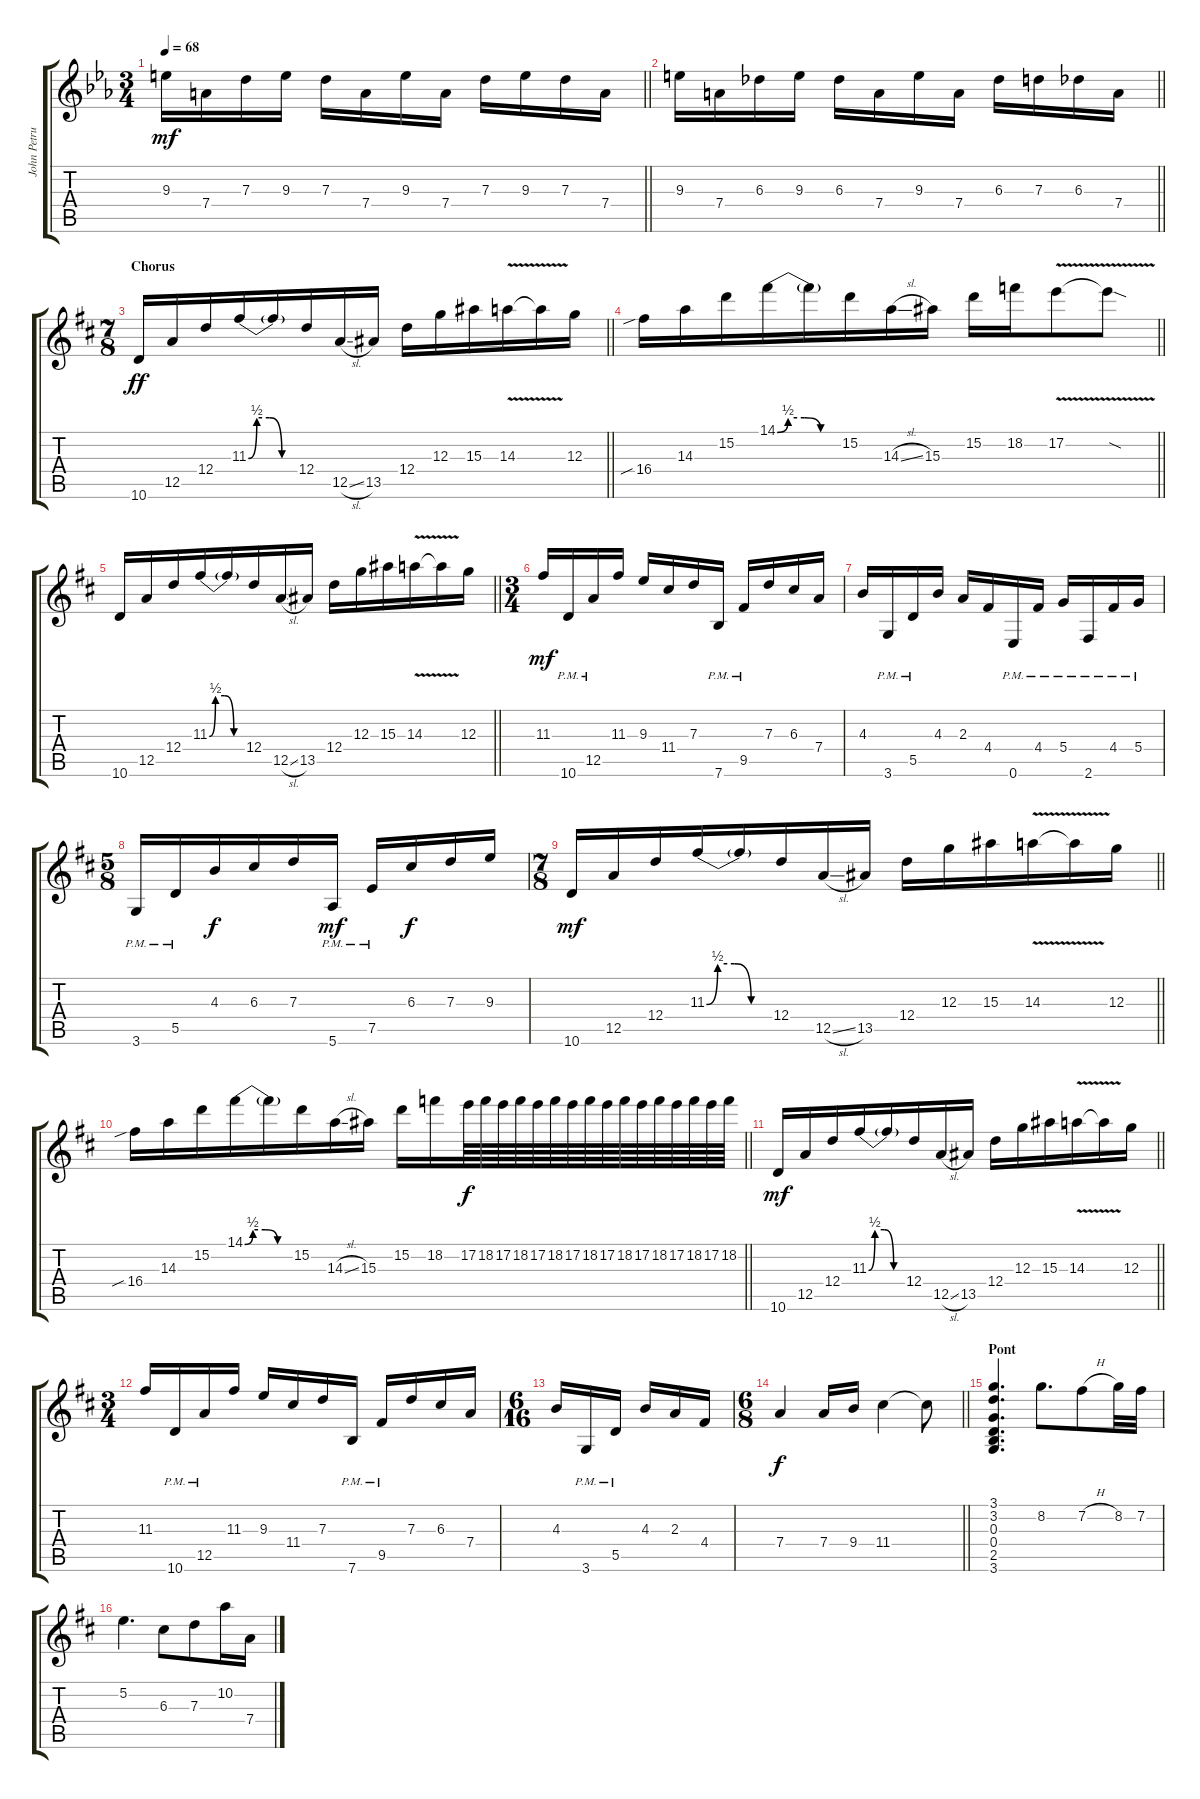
\track ("John Petrucci" "John Petru") {instrument distortionguitar}
\staff {score tabs}
\tuning (E4 B3 G3 D3 A2 E2) {hide}
\ts (3 4)
\tempo 68
\clef g2
\barLineRight lightlight
\ks eb
9.3.16{dy mf} 7.4.16 7.3.16 9.3.16 7.3.16 7.4.16 9.3.16 7.4.16 7.3.16 9.3.16 7.3.16 7.4.16 |
\barLineRight lightlight
9.3.16 7.4.16 6.3.16 9.3.16 6.3.16 7.4.16 9.3.16 7.4.16 6.3.16 7.3.16 6.3.16 7.4.16 |
\ts (7 8)
\section ("" "Chorus")
\barLineRight lightlight
\ks d
10.6.16{dy ff} 12.5.16 12.4.16 11.3{be (custom 0 0 10 2 25 2 40 0 60 0)}.16 11.3{t}.16 12.4.16 12.5{sl}.16 13.5.16 12.4.16 12.3.16 15.3.16 14.3{v}.16 14.3{v t}.16 12.3.16 |
\barLineRight lightlight
16.4{sib}.16 14.3.16 15.2.16 14.1{be (custom 0 0 10 2 25 2 40 0 60 0)}.16 14.1{t}.16 15.2.16 14.3{sl}.16 15.3.16 15.2.16 18.2.16 17.2{v}.8 17.2{sod t}.8 |
\barLineRight lightlight
10.6.16 12.5.16 12.4.16 11.3{be (custom 0 0 10 2 25 2 40 0 60 0)}.16 11.3{t}.16 12.4.16 12.5{sl}.16 13.5.16 12.4.16 12.3.16 15.3.16 14.3{v}.16 14.3{v t}.16 12.3.16 |
\ts (3 4)
11.3.16{dy mf} 10.6{pm}.16 12.5{pm}.16 11.3.16 9.3.16 11.4.16 7.3.16 7.6{pm}.16 9.5{pm}.16 7.3.16 6.3.16 7.4.16 |
4.3.16 3.6{pm}.16 5.5{pm}.16 4.3.16 2.3.16 4.4.16 0.6{pm}.16 4.4{pm}.16 5.4{pm}.16 2.6{pm}.16 4.4{pm}.16 5.4{pm}.16 |
\ts (5 8)
3.6{pm}.16 5.5{pm}.16 4.3.16{dy f} 6.3.16 7.3.16 5.6{pm}.16{dy mf} 7.5{pm}.16 6.3.16{dy f} 7.3.16 9.3.16 |
\ts (7 8)
\barLineRight lightlight
10.6.16{dy mf} 12.5.16 12.4.16 11.3{be (custom 0 0 10 2 25 2 40 0 60 0)}.16 11.3{t}.16 12.4.16 12.5{sl}.16 13.5.16 12.4.16 12.3.16 15.3.16 14.3{v}.16 14.3{v t}.16 12.3.16 |
\barLineRight lightlight
16.4{sib}.16 14.3.16 15.2.16 14.1{be (custom 0 0 10 2 25 2 40 0 60 0)}.16 14.1{t}.16 15.2.16 14.3{sl}.16 15.3.16 15.2.16 18.2.16 17.2.64{dy f} 18.2.64 17.2.64 18.2.64 17.2.64 18.2.64 17.2.64 18.2.64 17.2.64 18.2.64 17.2.64 18.2.64 17.2.64 18.2.64 17.2.64 18.2.64 |
\barLineRight lightlight
10.6.16{dy mf} 12.5.16 12.4.16 11.3{be (custom 0 0 10 2 25 2 40 0 60 0)}.16 11.3{t}.16 12.4.16 12.5{sl}.16 13.5.16 12.4.16 12.3.16 15.3.16 14.3{v}.16 14.3{v t}.16 12.3.16 |
\ts (3 4)
11.3.16 10.6{pm}.16 12.5{pm}.16 11.3.16 9.3.16 11.4.16 7.3.16 7.6{pm}.16 9.5{pm}.16 7.3.16 6.3.16 7.4.16 |
\ts (6 16)
4.3.16 3.6{pm}.16 5.5{pm}.16 4.3.16 2.3.16 4.4.16 |
\ts (6 8)
\barLineRight lightlight
7.4.4{dy f} 7.4.16 9.4.16 11.4.4 11.4{t}.8 |
\section ("" "Pont")
(3.1 3.2 0.3 0.4 2.5 3.6).4{d} 8.2.8{d} 7.2{h}.8 8.2.32 7.2.32 |
5.2.4{d} 6.3.8 7.3.8 10.2.16 7.4.16
